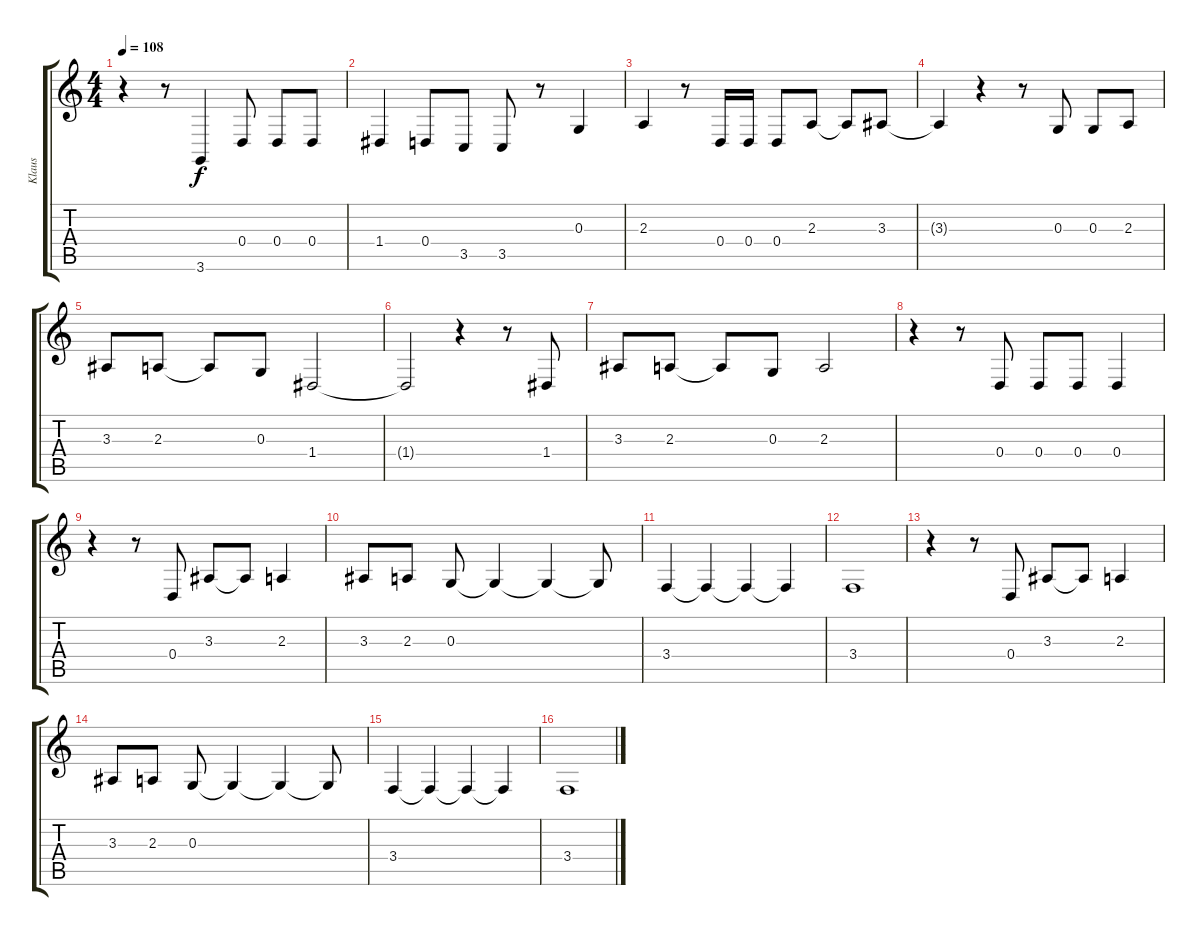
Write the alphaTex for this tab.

\track ("Klaus" "Klaus") {instrument recorder}
\staff {score tabs}
\tuning (E4 B3 G3 D3 A2 E2) {hide}
\ts (4 4)
\tempo 108
\clef g2
\ks c
r.4{dy f} r.8 3.6.4 0.4.8 0.4.8 0.4.8 |
1.4.4 0.4.8 3.5.8 3.5.8 r.8 0.3.4 |
2.3.4 r.8 0.4.16 0.4.16 0.4.8 2.3.8 2.3{t}.8 3.3.8 |
3.3{t}.4 r.4 r.8 0.3.8 0.3.8 2.3.8 |
3.3.8 2.3.8 2.3{t}.8 0.3.8 1.4.2 |
1.4{t}.2 r.4 r.8 1.4.8 |
3.3.8 2.3.8 2.3{t}.8 0.3.8 2.3.2 |
r.4 r.8 0.4.8 0.4.8 0.4.8 0.4.4 |
r.4 r.8 0.4.8 3.3.8 3.3{t}.8 2.3.4 |
3.3.8 2.3.8 0.3.8 0.3{t}.4 0.3{t}.4 0.3{t}.8 |
3.4.4 3.4{t}.4 3.4{t}.4 3.4{t}.4 |
3.4.1 |
r.4 r.8 0.4.8 3.3.8 3.3{t}.8 2.3.4 |
3.3.8 2.3.8 0.3.8 0.3{t}.4 0.3{t}.4 0.3{t}.8 |
3.4.4 3.4{t}.4 3.4{t}.4 3.4{t}.4 |
3.4.1
